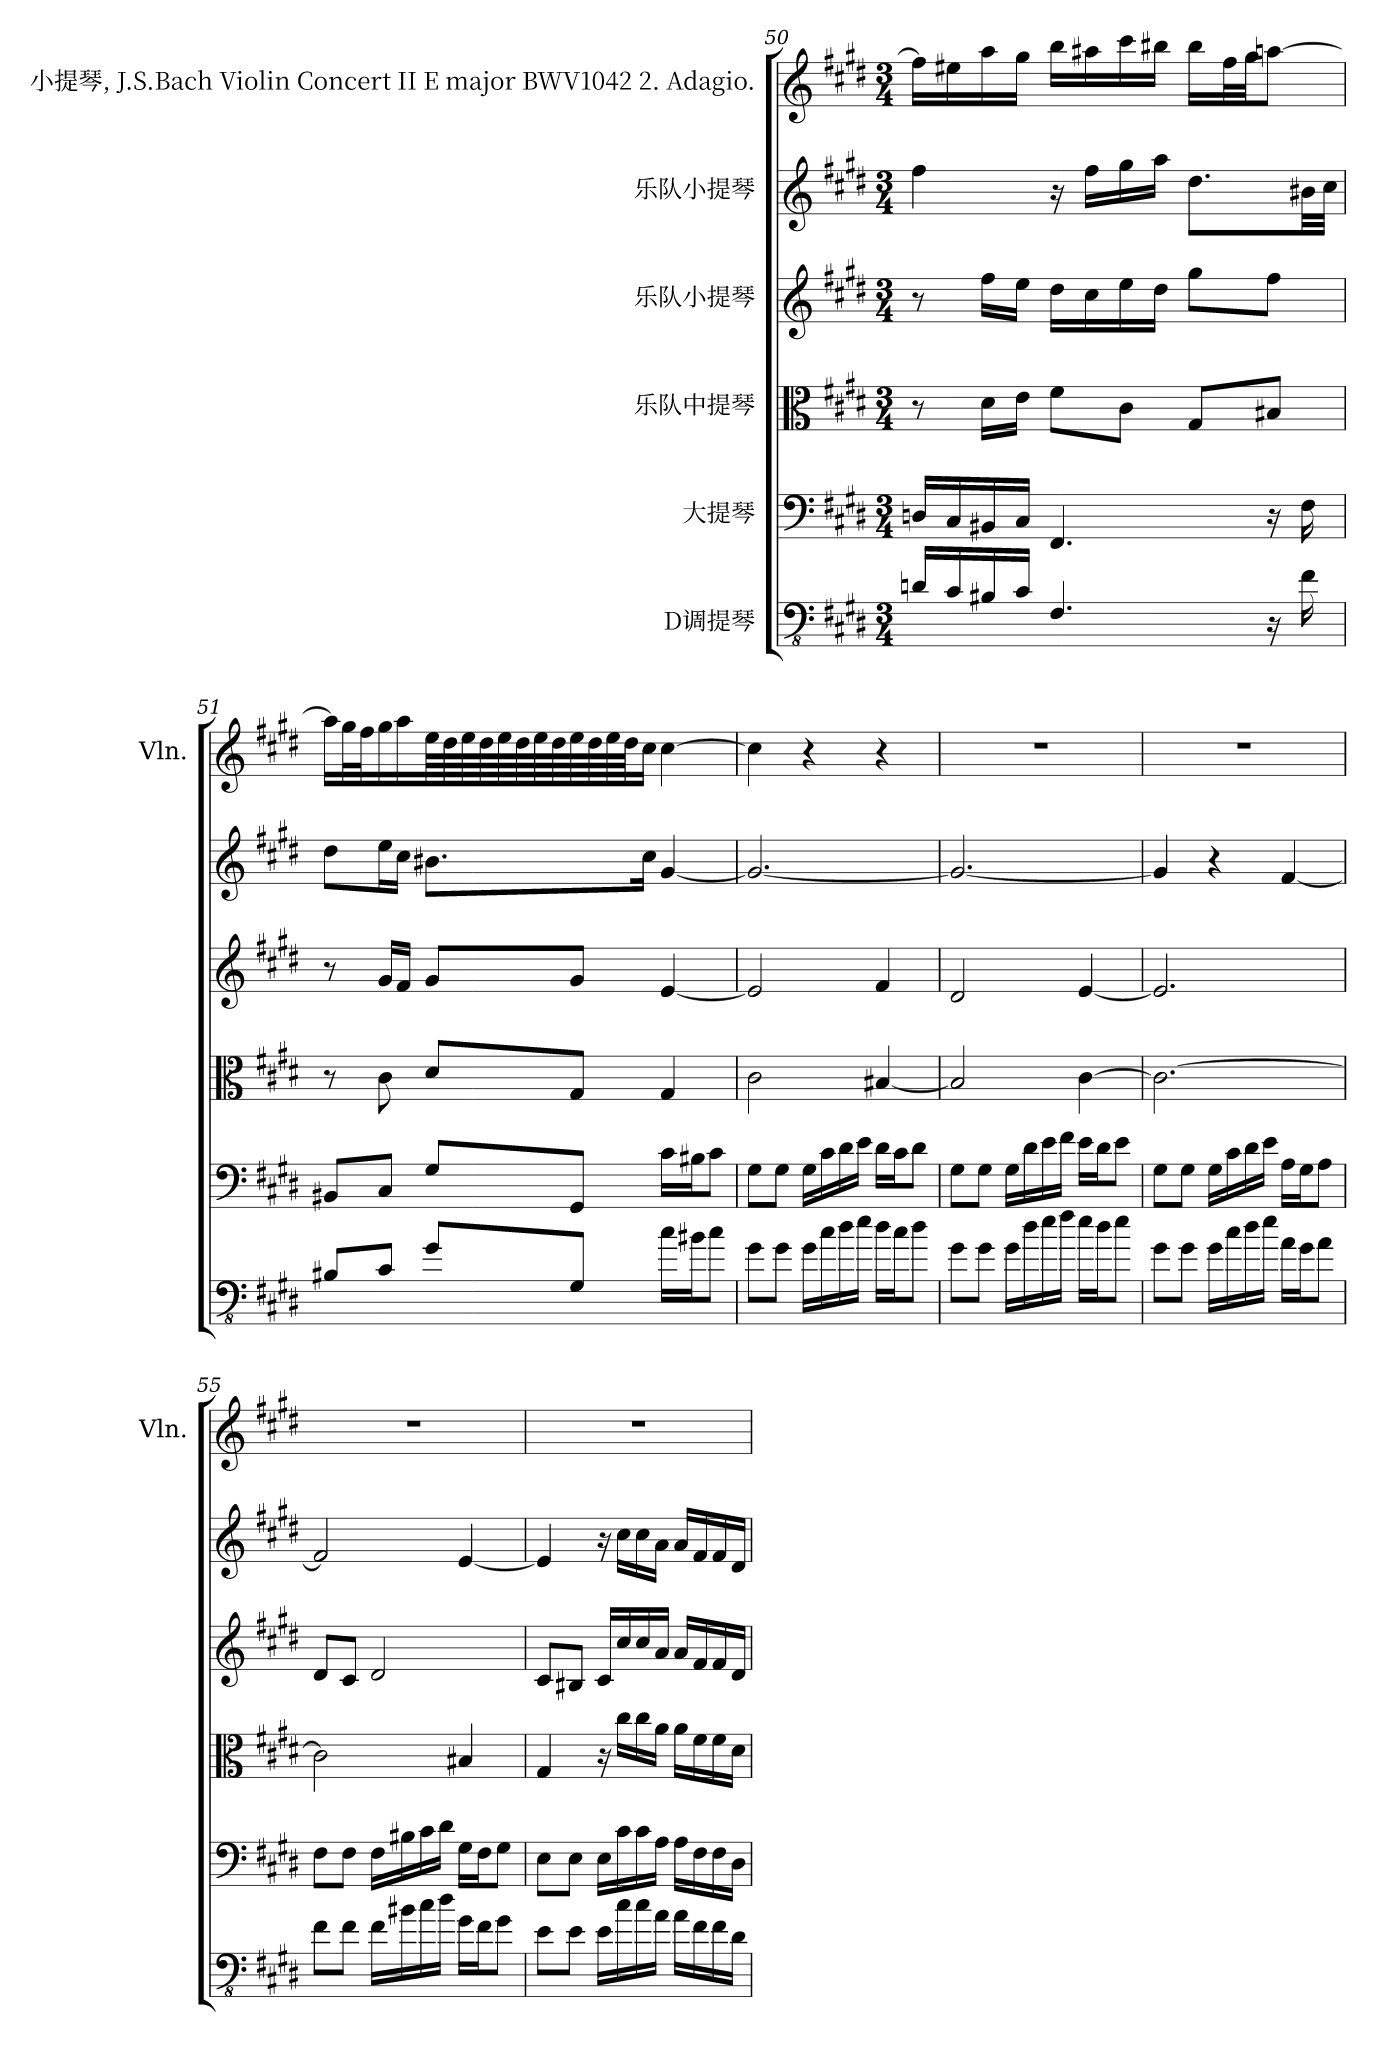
**kern	**kern	**kern	**kern	**kern	**kern
*part6	*part5	*part4	*part3	*part2	*part1
*staff6	*staff5	*staff4	*staff3	*staff2	*staff1
*I"D调提琴	*I"大提琴	*I"乐队中提琴	*I"乐队小提琴	*I"乐队小提琴	*I"小提琴, J.S.Bach Violin Concert II E major BWV1042 2. Adagio.
*	*	*	*	*	*I'Vln.
*clefFv4	*clefF4	*clefC3	*clefG2	*clefG2	*clefG2
*ITrd7c12	*	*	*	*	*
*k[f#c#g#d#]	*k[f#c#g#d#]	*k[f#c#g#d#]	*k[f#c#g#d#]	*k[f#c#g#d#]	*k[f#c#g#d#]
*M3/4	*M3/4	*M3/4	*M3/4	*M3/4	*M3/4
=50	=50	=50	=50	=50	=50
16DDn/LL	16Dn/LL	8r	8r	4ff#\	16ff#\LL]
16CC#/	16C#/	.	.	.	16ee#X\
16BBB#X/	16BB#X/	16d#\LL	16ff#\LL	.	16aa\
16CC#/JJ	16C#/JJ	16e\JJ	16ee\JJ	.	16gg#\JJ
4.FFF#/	4.FF#/	8f#\L	16dd#\LL	16r	16bb\LL
.	.	.	16cc#\	16ff#\LL	16aa#X\
.	.	8c#\J	16ee\	16gg#\	16ccc#\
.	.	.	16dd#\JJ	16aa\JJ	16bb#X\JJ
.	.	8G#/L	8gg#\L	8.dd#\L	16bb#\LL
.	.	.	.	.	32ff#\L
.	.	.	.	.	32gg#\JJ
16r	16r	8B#X/J	8ff#\J	.	[8aan\J
16FF#\	16F#\	.	.	32b#X\LL	.
.	.	.	.	32cc#\JJJ	.
!!LO:LB:g=z
=51	=51	=51	=51	=51	=51
8BBB#X/L	8BB#X/L	8r	8r	8dd#\L	16aa\LL]
.	.	.	.	.	32gg#\L
.	.	.	.	.	32ff#\J
8CC#/J	8C#/J	8c#\	16g#/LL	16ee\L	16gg#\
.	.	.	16f#/JJ	16cc#\JJ	16aa\
8GG#/L	8G#/L	8d#/L	8g#/L	8.b#X\L	64ee\LL
.	.	.	.	.	64dd#\
.	.	.	.	.	64ee\
.	.	.	.	.	64dd#\
.	.	.	.	.	64ee\
.	.	.	.	.	64dd#\
.	.	.	.	.	64ee\
.	.	.	.	.	64dd#\
8GGG#/J	8GG#/J	8G#/J	8g#/J	.	64ee\
.	.	.	.	.	64dd#\
.	.	.	.	.	64ee\
.	.	.	.	.	64dd#\JJ
.	.	.	.	16cc#\Jk	16cc#\JJ
16C#\LL	16c#\LL	4G#/	[4e/	[4g#/	[4cc#\
16BB#X\J	16B#X\J	.	.	.	.
8C#\J	8c#\J	.	.	.	.
=52	=52	=52	=52	=52	=52
8GG#\L	8G#\L	2c#\	2e/]	2.g#/_	4cc#\]
8GG#\J	8G#\J	.	.	.	.
16GG#\LL	16G#\LL	.	.	.	4r
16C#\	16c#\	.	.	.	.
16D#\	16d#\	.	.	.	.
16E\JJ	16e\JJ	.	.	.	.
16D#\LL	16d#\LL	[4B#X/	4f#/	.	4r
16C#\J	16c#\J	.	.	.	.
8D#\J	8d#\J	.	.	.	.
!!LO:PB:g=z
=53	=53	=53	=53	=53	=53
8GG#\L	8G#\L	2B#/]	2d#/	2.g#/_	2.r
8GG#\J	8G#\J	.	.	.	.
16GG#\LL	16G#\LL	.	.	.	.
16D#\	16d#\	.	.	.	.
16E\	16e\	.	.	.	.
16F#\JJ	16f#\JJ	.	.	.	.
16E\LL	16e\LL	[4c#\	[4e/	.	.
16D#\J	16d#\J	.	.	.	.
8E\J	8e\J	.	.	.	.
=54	=54	=54	=54	=54	=54
8GG#\L	8G#\L	2.c#\_	2.e/]	4g#/]	2.r
8GG#\J	8G#\J	.	.	.	.
16GG#\LL	16G#\LL	.	.	4r	.
16C#\	16c#\	.	.	.	.
16D#\	16d#\	.	.	.	.
16E\JJ	16e\JJ	.	.	.	.
16AA\LL	16A\LL	.	.	[4f#/	.
16GG#\J	16G#\J	.	.	.	.
8AA\J	8A\J	.	.	.	.
=55	=55	=55	=55	=55	=55
8FF#\L	8F#\L	2c#\]	8d#/L	2f#/]	2.r
8FF#\J	8F#\J	.	8c#/J	.	.
16FF#\LL	16F#\LL	.	2d#/	.	.
16BB#X\	16B#X\	.	.	.	.
16C#\	16c#\	.	.	.	.
16D#\JJ	16d#\JJ	.	.	.	.
16GG#\LL	16G#\LL	4B#X/	.	[4e/	.
16FF#\J	16F#\J	.	.	.	.
8GG#\J	8G#\J	.	.	.	.
!!LO:LB:g=z
=56	=56	=56	=56	=56	=56
8EE\L	8E\L	4G#/	8c#/L	4e/]	2.r
8EE\J	8E\J	.	8B#X/J	.	.
16EE\LL	16E\LL	16r	16c#/LL	16r	.
16C#\	16c#\	16cc#\LL	16cc#/	16cc#\LL	.
16C#\	16c#\	16cc#\	16cc#/	16cc#\	.
16AA\JJ	16A\JJ	16a\JJ	16a/JJ	16a\JJ	.
16AA\LL	16A\LL	16a\LL	16a/LL	16a/LL	.
16FF#\	16F#\	16f#\	16f#/	16f#/	.
16FF#\	16F#\	16f#\	16f#/	16f#/	.
16DD#\JJ	16D#\JJ	16d#\JJ	16d#/JJ	16d#/JJ	.
=	=	=	=	=	=
*-	*-	*-	*-	*-	*-
